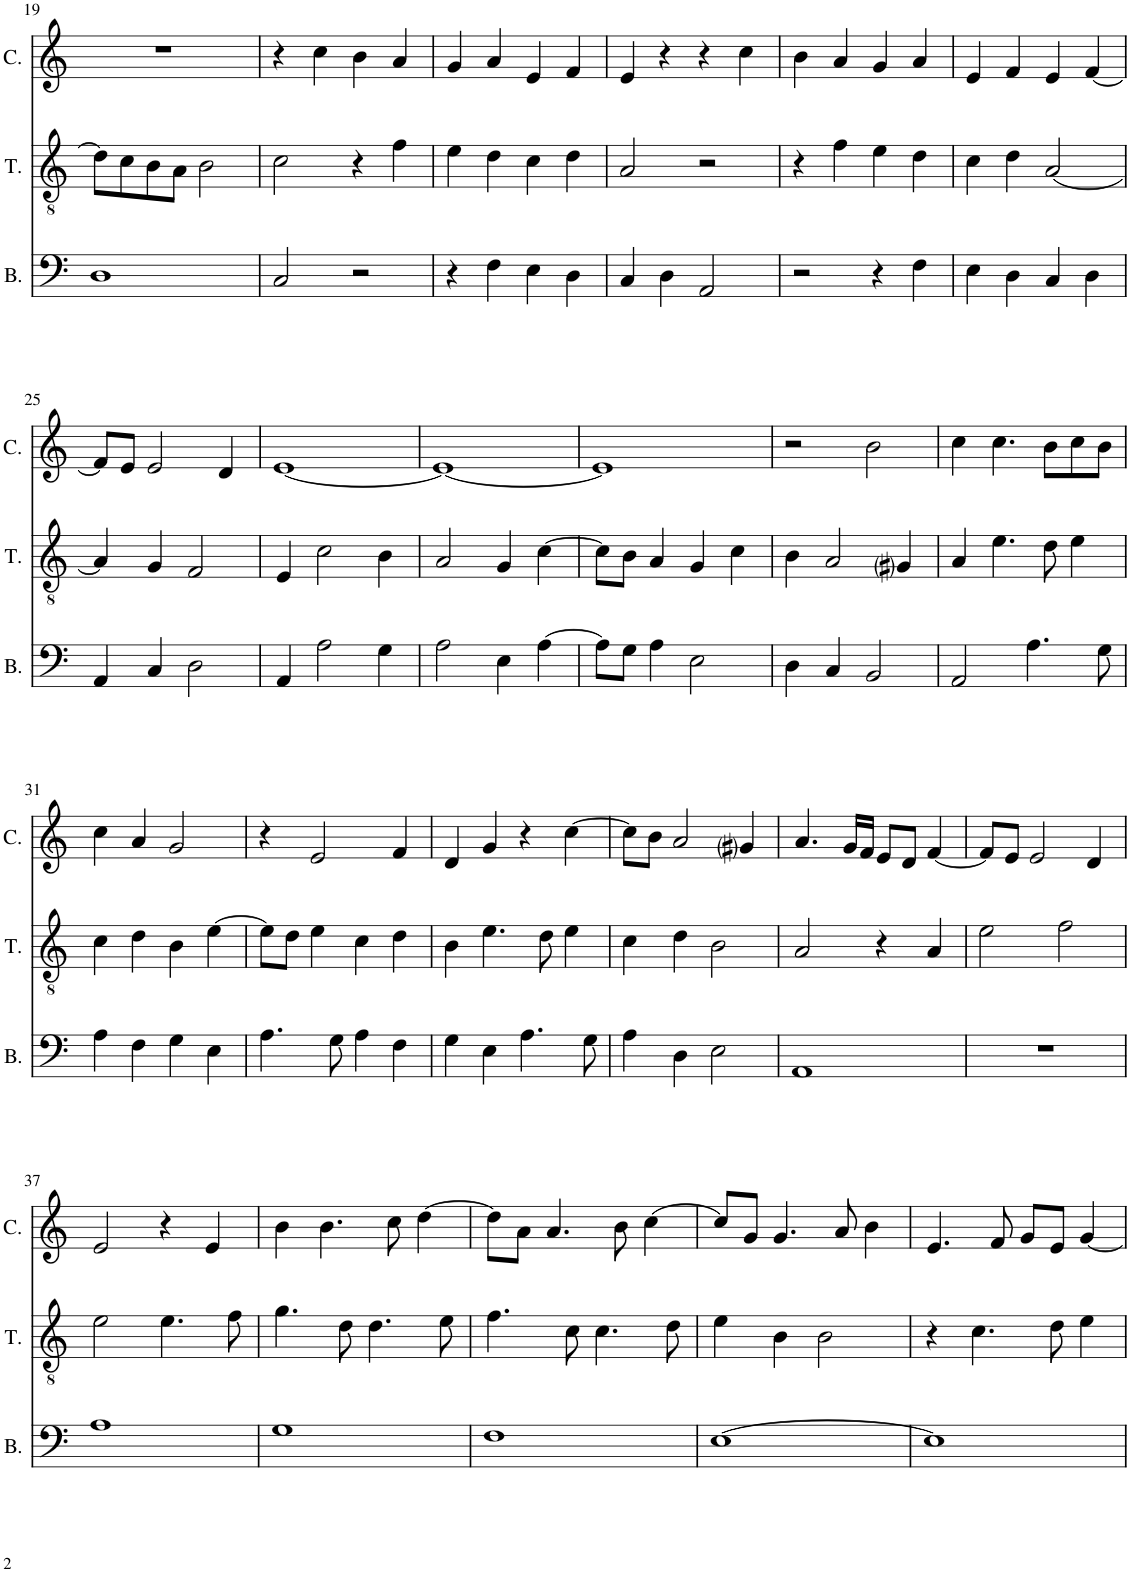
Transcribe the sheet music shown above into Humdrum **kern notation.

**kern	**kern	**kern
*part3	*part2	*part1
*staff3	*staff2	*staff1
*I"Bassus	*I"Tenor	*I"Cantus
*I'B.	*I'T.	*I'C.
!!LO:PB:g=z
*clefF4	*clefGv2	*clefG2
*k[]	*k[]	*k[]
*M2/2	*M2/2	*M2/2
*met(c|)	*met(c|)	*met(c|)
=19	=19	=19
1D	8d\L]	1r
.	8c\	.
.	8B\	.
.	8A\J	.
.	2B\	.
=20	=20	=20
2C/	2c\	4r
.	.	4cc\
2r	4r	4b\
.	4f\	4a/
=21	=21	=21
4r	4e\	4g/
4F\	4d\	4a/
4E\	4c\	4e/
4D\	4d\	4f/
=22	=22	=22
4C/	2A/	4e/
4D\	.	4r
2AA/	2r	4r
.	.	4cc\
=23	=23	=23
2r	4r	4b\
.	4f\	4a/
4r	4e\	4g/
4F\	4d\	4a/
=24	=24	=24
4E\	4c\	4e/
4D\	4d\	4f/
4C/	[2A/	4e/
4D\	.	[4f/
!!LO:LB:g=z
=25	=25	=25
4AA/	4A/]	8f/L]
.	.	8e/J
4C/	4G/	2e/
2D\	2F/	.
.	.	4d/
=26	=26	=26
4AA/	4E/	[1e
2A\	2c\	.
4G\	4B\	.
=27	=27	=27
2A\	2A/	1e_
4E\	4G/	.
[4A\	[4c\	.
=28	=28	=28
8A\L]	8c\L]	1e]
8G\J	8B\J	.
4A\	4A/	.
2E\	4G/	.
.	4c\	.
=29	=29	=29
4D\	4B\	2r
4C/	2A/	.
2BB/	.	2b\
.	4G#i/	.
=30	=30	=30
2AA/	4A/	4cc\
.	4.e\	4.cc\
4.A\	.	.
.	8d\	8b\L
.	4e\	8cc\
8G\	.	8b\J
!!LO:LB:g=z
=31	=31	=31
4A\	4c\	4cc\
4F\	4d\	4a/
4G\	4B\	2g/
4E\	[4e\	.
=32	=32	=32
4.A\	8e\L]	4r
.	8d\J	.
.	4e\	2e/
8G\	.	.
4A\	4c\	.
4F\	4d\	4f/
=33	=33	=33
4G\	4B\	4d/
4E\	4.e\	4g/
4.A\	.	4r
.	8d\	.
.	4e\	[4cc\
8G\	.	.
=34	=34	=34
4A\	4c\	8cc\L]
.	.	8b\J
4D\	4d\	2a/
2E\	2B\	.
.	.	4g#i/
=35	=35	=35
1AA	2A/	4.a/
.	.	16g/LL
.	.	16f/JJ
.	4r	8e/L
.	.	8d/J
.	4A/	[4f/
=36	=36	=36
1r	2e\	8f/L]
.	.	8e/J
.	.	2e/
.	2f\	.
.	.	4d/
!!LO:LB:g=z
=37	=37	=37
1A	2e\	2e/
.	4.e\	4r
.	.	4e/
.	8f\	.
=38	=38	=38
1G	4.g\	4b\
.	.	4.b\
.	8d\	.
.	4.d\	.
.	.	8cc\
.	.	[4dd\
.	8e\	.
=39	=39	=39
1F	4.f\	8dd\L]
.	.	8a\J
.	.	4.a/
.	8c\	.
.	4.c\	.
.	.	8b\
.	.	[4cc\
.	8d\	.
=40	=40	=40
[1E	4e\	8cc/L]
.	.	8g/J
.	4B\	4.g/
.	2B\	.
.	.	8a/
.	.	4b\
=41	=41	=41
1E]	4r	4.e/
.	4.c\	.
.	.	8f/
.	.	8g/L
.	8d\	8e/J
.	4e\	[4g/
=	=	=
*-	*-	*-
